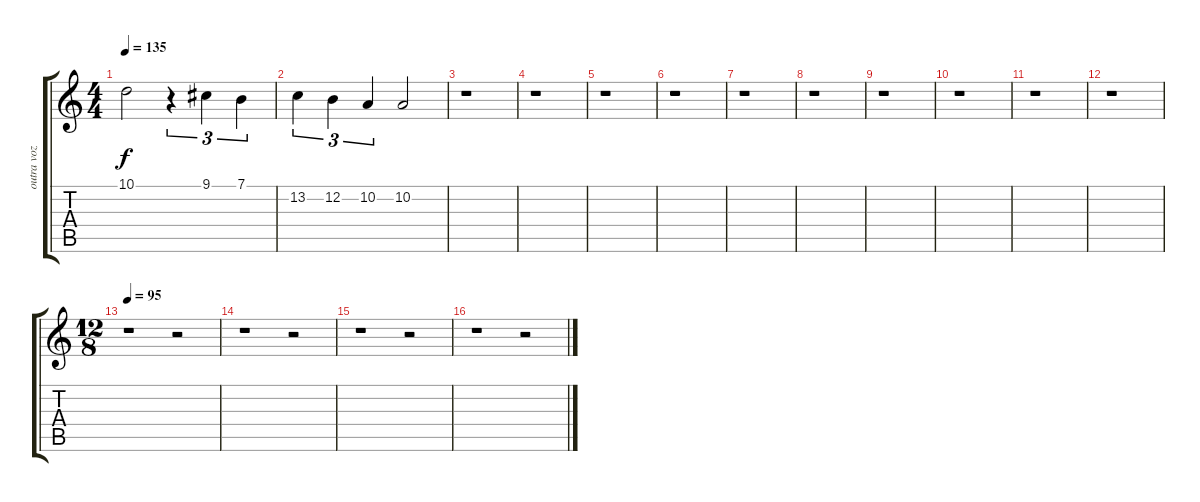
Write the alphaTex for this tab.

\track ("outra voz" "outra voz") {instrument lead6voice}
\staff {score tabs}
\tuning (E4 B3 G3 D3 A2 E2) {hide}
\ts (4 4)
\tempo 135
\clef g2
\ks c
10.1.2{dy f} r.4{tu (3 2)} 9.1.4{tu (3 2)} 7.1.4{tu (3 2)} |
13.2.4{tu (3 2)} 12.2.4{tu (3 2)} 10.2.4{tu (3 2)} 10.2.2 |
r.1 |
r.1 |
r.1 |
r.1 |
r.1 |
r.1 |
r.1 |
r.1 |
r.1 |
r.1 |
\ts (12 8)
\tempo 95
r.1 r.2 |
r.1 r.2 |
r.1 r.2 |
r.1 r.2
